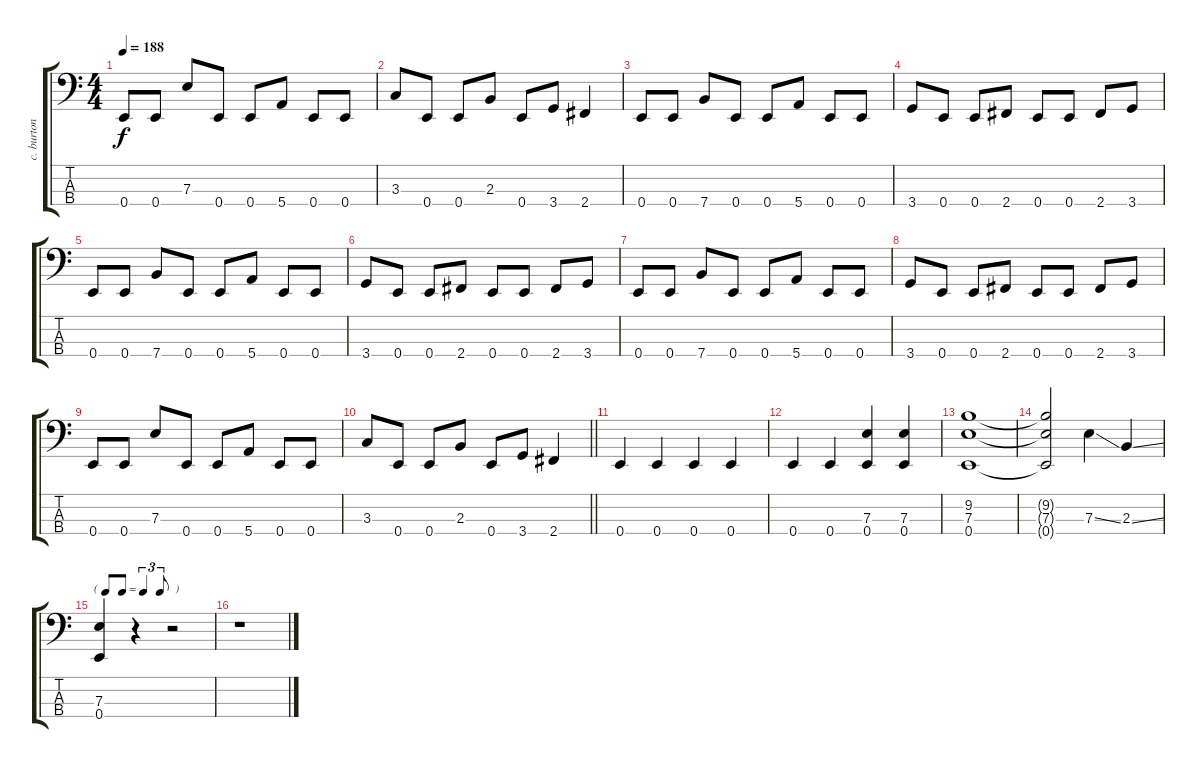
\track ("c. burton - bass" "c. burton ") {instrument electricbassfinger}
\staff {score tabs}
\tuning (G2 D2 A1 E1) {hide}
\ts (4 4)
\tempo 188
\clef f4
\ks c
0.4.8{dy f} 0.4.8 7.3.8 0.4.8 0.4.8 5.4.8 0.4.8 0.4.8 |
3.3.8 0.4.8 0.4.8 2.3.8 0.4.8 3.4.8 2.4.4 |
0.4.8 0.4.8 7.4.8 0.4.8 0.4.8 5.4.8 0.4.8 0.4.8 |
3.4.8 0.4.8 0.4.8 2.4.8 0.4.8 0.4.8 2.4.8 3.4.8 |
0.4.8 0.4.8 7.4.8 0.4.8 0.4.8 5.4.8 0.4.8 0.4.8 |
3.4.8 0.4.8 0.4.8 2.4.8 0.4.8 0.4.8 2.4.8 3.4.8 |
0.4.8 0.4.8 7.4.8 0.4.8 0.4.8 5.4.8 0.4.8 0.4.8 |
3.4.8 0.4.8 0.4.8 2.4.8 0.4.8 0.4.8 2.4.8 3.4.8 |
0.4.8 0.4.8 7.3.8 0.4.8 0.4.8 5.4.8 0.4.8 0.4.8 |
\barLineRight lightlight
3.3.8 0.4.8 0.4.8 2.3.8 0.4.8 3.4.8 2.4.4 |
0.4.4 0.4.4 0.4.4 0.4.4 |
0.4.4 0.4.4 (7.3 0.4).4 (7.3 0.4).4 |
(9.2 7.3 0.4).1 |
(9.2{t} 7.3{t} 0.4{t}).2 7.3{ss}.4 2.3{ss}.4 |
\tf triplet8th
(7.3 0.4).4 r.4 r.2 |
r.1
